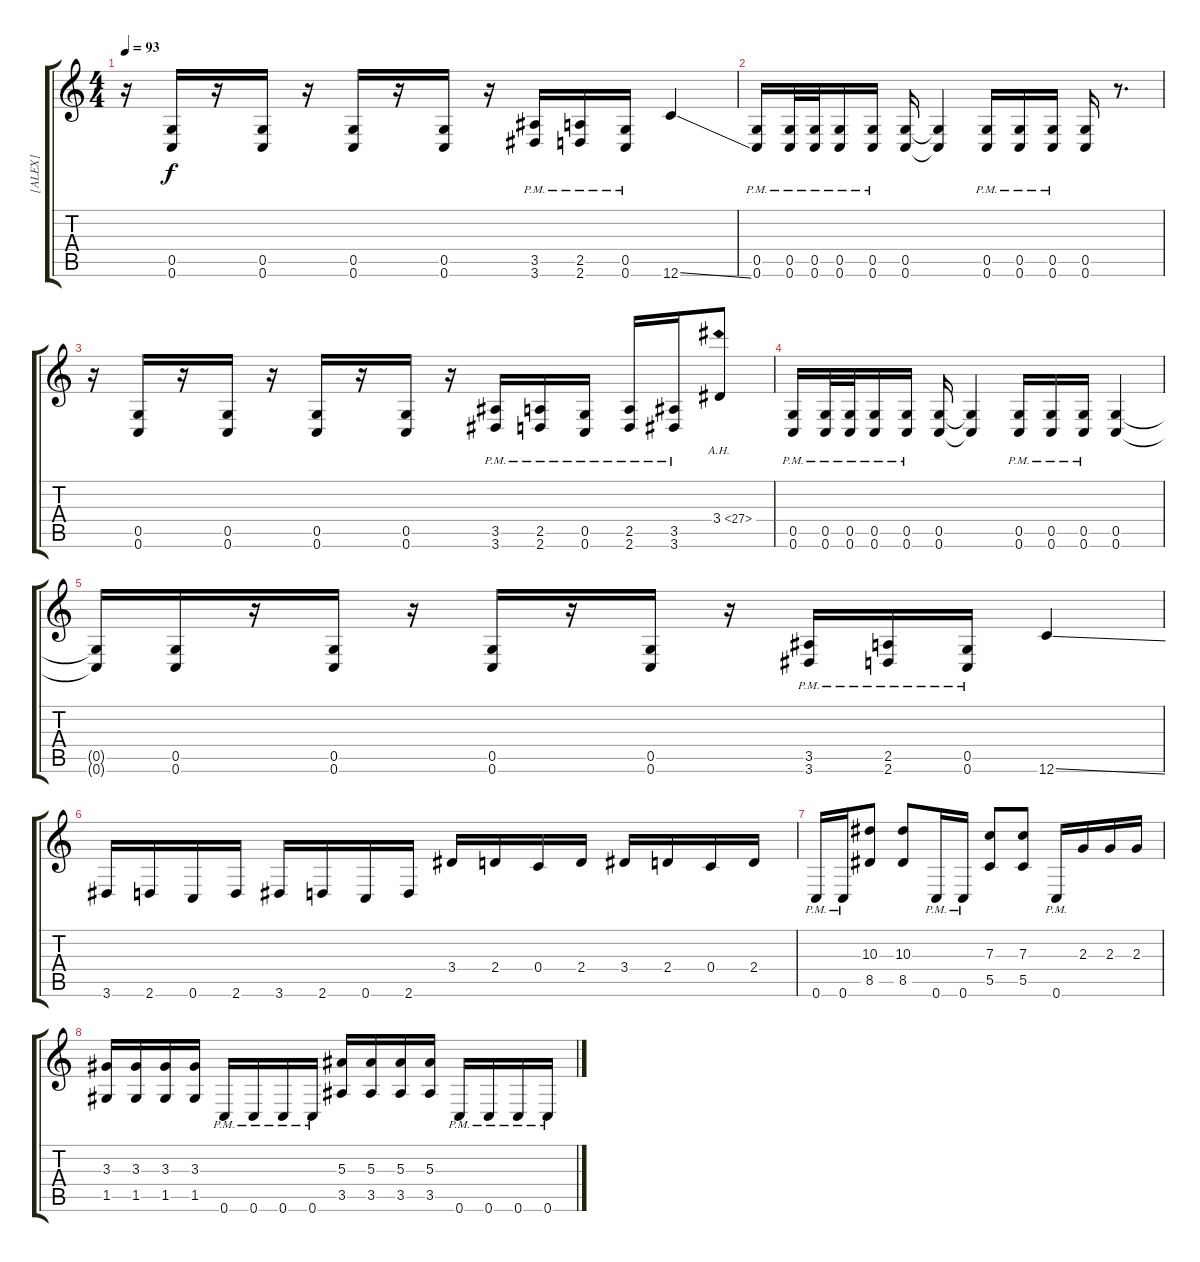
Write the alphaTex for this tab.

\track ("[ALEX]" "[ALEX]") {instrument distortionguitar}
\staff {score tabs}
\tuning (D4 A3 F3 C3 G2 C2) {hide}
\ts (4 4)
\tempo 93
\clef g2
\ks c
r.16{dy f} (0.5 0.6).16 r.16 (0.5 0.6).16 r.16 (0.5 0.6).16 r.16 (0.5 0.6).16 r.16 (3.5{pm} 3.6{pm}).16 (2.5{pm} 2.6{pm}).16 (0.5{pm} 0.6{pm}).16 12.6{ss}.4 |
(0.5{pm} 0.6{pm}).16 (0.5{pm} 0.6{pm}).32 (0.5{pm} 0.6{pm}).32 (0.5{pm} 0.6{pm}).16 (0.5{pm} 0.6{pm}).16 (0.5 0.6).16 (0.5{t} 0.6{t}).4 (0.5{pm} 0.6{pm}).16 (0.5{pm} 0.6{pm}).16 (0.5{pm} 0.6{pm}).16 (0.5 0.6).16 r.8{d} |
r.16 (0.5 0.6).16 r.16 (0.5 0.6).16 r.16 (0.5 0.6).16 r.16 (0.5 0.6).16 r.16 (3.5{pm} 3.6{pm}).16 (2.5{pm} 2.6{pm}).16 (0.5{pm} 0.6{pm}).16 (2.5{pm} 2.6{pm}).16 (3.5{pm} 3.6{pm}).16 3.4{ah 24}.8 |
(0.5{pm} 0.6{pm}).16 (0.5{pm} 0.6{pm}).32 (0.5{pm} 0.6{pm}).32 (0.5{pm} 0.6{pm}).16 (0.5{pm} 0.6{pm}).16 (0.5 0.6).16 (0.5{t} 0.6{t}).4 (0.5{pm} 0.6{pm}).16 (0.5{pm} 0.6{pm}).16 (0.5{pm} 0.6{pm}).16 (0.5 0.6).4 |
(0.5{t} 0.6{t}).16 (0.5 0.6).16 r.16 (0.5 0.6).16 r.16 (0.5 0.6).16 r.16 (0.5 0.6).16 r.16 (3.5{pm} 3.6{pm}).16 (2.5{pm} 2.6{pm}).16 (0.5{pm} 0.6{pm}).16 12.6{ss}.4 |
3.6.16 2.6.16 0.6.16 2.6.16 3.6.16 2.6.16 0.6.16 2.6.16 3.4.16 2.4.16 0.4.16 2.4.16 3.4.16 2.4.16 0.4.16 2.4.16 |
0.6{pm}.16 0.6{pm}.16 (10.3 8.5).8 (10.3 8.5).8 0.6{pm}.16 0.6{pm}.16 (7.3 5.5).8 (7.3 5.5).8 0.6{pm}.16 2.3.16 2.3.16 2.3.16 |
(3.3 1.5).16 (3.3 1.5).16 (3.3 1.5).16 (3.3 1.5).16 0.6{pm}.16 0.6{pm}.16 0.6{pm}.16 0.6{pm}.16 (5.3 3.5).16 (5.3 3.5).16 (5.3 3.5).16 (5.3 3.5).16 0.6{pm}.16 0.6{pm}.16 0.6{pm}.16 0.6{pm}.16
